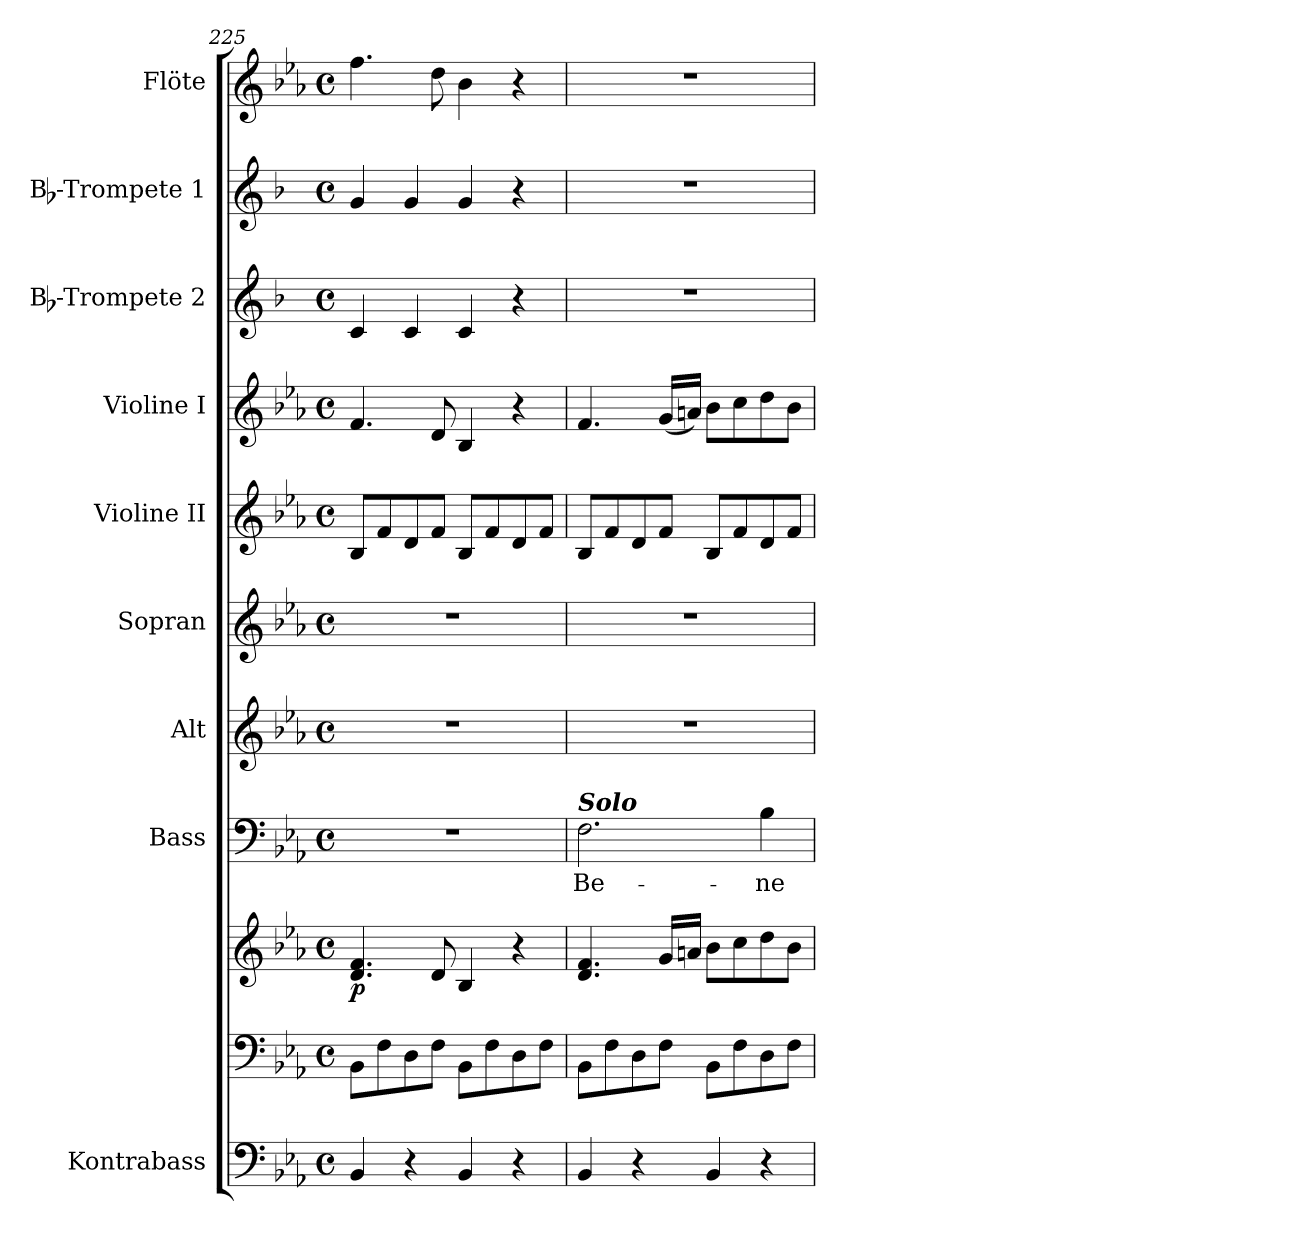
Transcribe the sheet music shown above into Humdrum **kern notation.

**kern	**kern	**kern	**dynam	**kern	**text	**kern	**kern	**kern	**kern	**kern	**kern	**kern
*part10	*part9	*part9	*part9	*part8	*part8	*part7	*part6	*part5	*part4	*part3	*part2	*part1
*staff11	*staff10	*staff9	*staff9/10	*staff8	*staff8	*staff7	*staff6	*staff5	*staff4	*staff3	*staff2	*staff1
*I"Kontrabass	*	*	*	*I"Bass	*	*I"Alt	*I"Sopran	*I"Violine II	*I"Violine I	*I"Bb-Trompete 2	*I"Bb-Trompete 1	*I"Flöte
*I'Kb.	*	*	*	*I'B.	*	*I'A.	*I'S.	*I'Vl. II	*I'Vl. I	*I'Bb Trp. 2	*I'Bb Trp. 1	*I'Fl.
*clefF4	*clefF4	*clefG2	*	*clefF4	*	*clefG2	*clefG2	*clefG2	*clefG2	*clefG2	*clefG2	*clefG2
*ITrd7c12	*	*	*	*	*	*	*	*	*	*ITrd1c2	*ITrd1c2	*
*k[b-e-a-]	*k[b-e-a-]	*k[b-e-a-]	*	*k[b-e-a-]	*	*k[b-e-a-]	*k[b-e-a-]	*k[b-e-a-]	*k[b-e-a-]	*k[b-e-a-]	*k[b-e-a-]	*k[b-e-a-]
*E-:	*E-:	*E-:	*	*E-:	*	*E-:	*E-:	*E-:	*E-:	*E-:	*E-:	*E-:
*M4/4	*M4/4	*M4/4	*	*M4/4	*	*M4/4	*M4/4	*M4/4	*M4/4	*M4/4	*M4/4	*M4/4
*met(c)	*met(c)	*met(c)	*	*met(c)	*	*met(c)	*met(c)	*met(c)	*met(c)	*met(c)	*met(c)	*met(c)
=225	=225	=225	=225	=225	=225	=225	=225	=225	=225	=225	=225	=225
!	!	!	!LO:DY:b	!	!	!	!	!	!	!	!	!
4BBB-/	8BB-\L	4.d/ 4.f/	p	1r	.	1r	1r	8B-/L	4.f/	4B-/	4f/	4.ff\
.	8F\	.	.	.	.	.	.	8f/	.	.	.	.
4r	8D\	.	.	.	.	.	.	8d/	.	4B-/	4f/	.
.	8F\J	8d/	.	.	.	.	.	8f/J	8d/	.	.	8dd\
4BBB-/	8BB-\L	4B-/	.	.	.	.	.	8B-/L	4B-/	4B-/	4f/	4b-\
.	8F\	.	.	.	.	.	.	8f/	.	.	.	.
4r	8D\	4r	.	.	.	.	.	8d/	4r	4r	4r	4r
.	8F\J	.	.	.	.	.	.	8f/J	.	.	.	.
=226	=226	=226	=226	=226	=226	=226	=226	=226	=226	=226	=226	=226
!	!	!	!	!LO:TX:a:Bi:t=Solo	!	!	!	!	!	!	!	!
!	!	!	!	!	!LO:LY:b	!	!	!	!	!	!	!
4BBB-/	8BB-\L	4.d/ 4.f/	.	2.F\	Be-	1r	1r	8B-/L	4.f/	1r	1r	1r
.	8F\	.	.	.	.	.	.	8f/	.	.	.	.
4r	8D\	.	.	.	.	.	.	8d/	.	.	.	.
.	8F\J	16g/LL	.	.	.	.	.	8f/J	(<16g/LL	.	.	.
.	.	16an/JJ	.	.	.	.	.	.	16an/JJ)	.	.	.
4BBB-/	8BB-\L	8b-\L	.	.	.	.	.	8B-/L	8b-\L	.	.	.
.	8F\	8cc\	.	.	.	.	.	8f/	8cc\	.	.	.
!	!	!	!	!	!LO:LY:b	!	!	!	!	!	!	!
4r	8D\	8dd\	.	4B-\	-ne-	.	.	8d/	8dd\	.	.	.
.	8F\J	8b-\J	.	.	.	.	.	8f/J	8b-\J	.	.	.
=	=	=	=	=	=	=	=	=	=	=	=	=
*-	*-	*-	*-	*-	*-	*-	*-	*-	*-	*-	*-	*-
